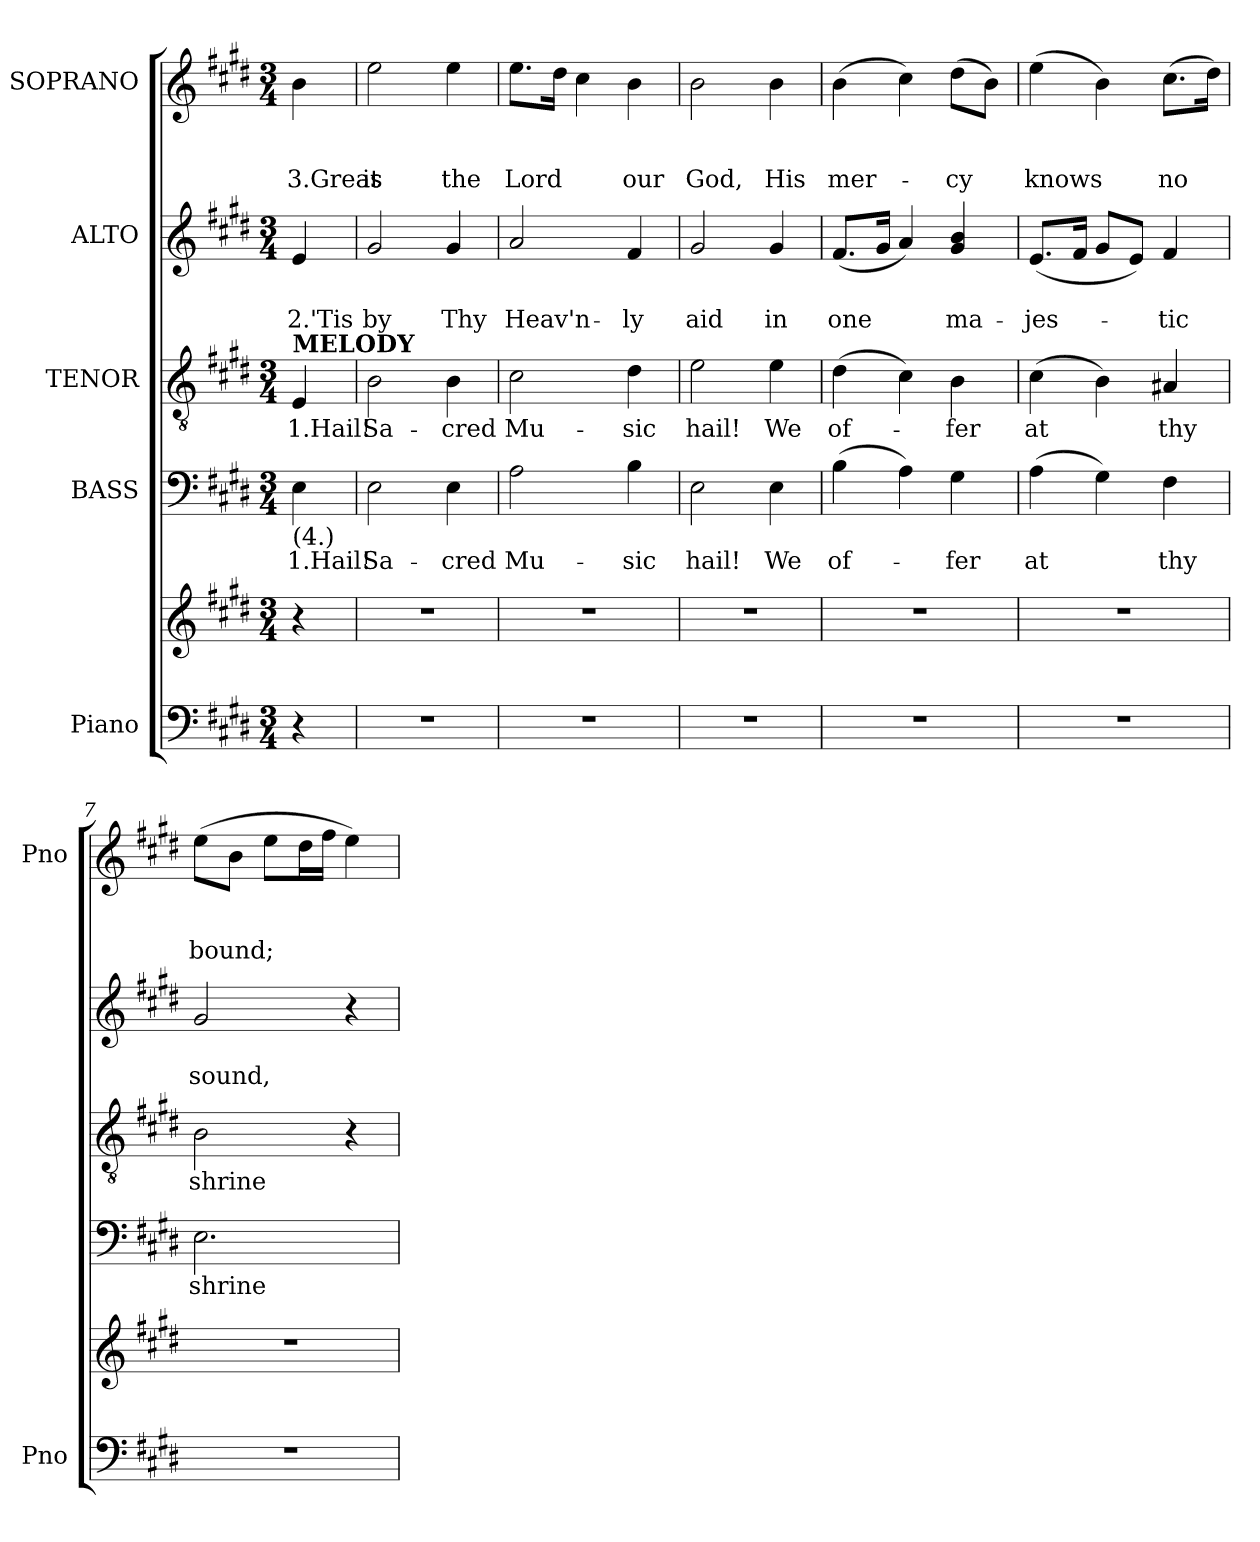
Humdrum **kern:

**kern	**kern	**kern	**text	**kern	**text	**kern	**text	**text	**kern	**text	**text	**text
*part5	*part5	*part4	*part4	*part3	*part3	*part2	*part2	*part2	*part1	*part1	*part1	*part1
*staff6	*staff5	*staff4	*staff4	*staff3	*staff3	*staff2	*staff2	*staff2	*staff1	*staff1	*staff1	*staff1
*I"Piano	*	*I"BASS	*	*I"TENOR	*	*I"ALTO	*	*	*I"SOPRANO	*	*	*
*I'Pno	*	*	*	*	*	*	*	*	*I'Pno	*	*	*
*clefF4	*clefG2	*clefF4	*	*clefGv2	*	*clefG2	*	*	*clefG2	*	*	*
*k[f#c#g#d#]	*k[f#c#g#d#]	*k[f#c#g#d#]	*	*k[f#c#g#d#]	*	*k[f#c#g#d#]	*	*	*k[f#c#g#d#]	*	*	*
*E:	*E:	*E:	*	*E:	*	*E:	*	*	*E:	*	*	*
*M3/4	*M3/4	*M3/4	*	*M3/4	*	*M3/4	*	*	*M3/4	*	*	*
=1	=1	=1	=1	=1	=1	=1	=1	=1	=1	=1	=1	=1
!	!	!	!	!LO:TX:a:B:t=MELODY	!	!	!	!	!	!	!	!
!	!	!LO:TX:b:t=(4.)	!	!	!	!	!	!	!	!	!	!
4r	4r	4E\	1.Hail!	4E/	1.Hail!	4e/	.	2.'Tis	4b\	.	.	3.Great
=2	=2	=2	=2	=2	=2	=2	=2	=2	=2	=2	=2	=2
2.r	2.r	2E\	Sa-	2B\	Sa-	2g#/	.	by	2ee\	.	.	is
.	.	4E\	-cred	4B\	-cred	4g#/	.	Thy	4ee\	.	.	the
=3	=3	=3	=3	=3	=3	=3	=3	=3	=3	=3	=3	=3
2.r	2.r	2A\	Mu-	2c#\	Mu-	2a/	.	Heav'n-	8.ee\L	.	.	Lord
.	.	.	.	.	.	.	.	.	16dd#\Jk	.	.	.
.	.	.	.	.	.	.	.	.	4cc#\	.	.	.
.	.	4B\	-sic	4d#\	-sic	4f#/	.	-ly	4b\	.	.	our
=4	=4	=4	=4	=4	=4	=4	=4	=4	=4	=4	=4	=4
2.r	2.r	2E\	hail!	2e\	hail!	2g#/	.	aid	2b\	.	.	God,
.	.	4E\	We	4e\	We	4g#/	.	in	4b\	.	.	His
=5	=5	=5	=5	=5	=5	=5	=5	=5	=5	=5	=5	=5
2.r	2.r	(4B\	of-	(4d#\	of-	(8.f#/L	.	one	(4b\	.	.	mer-
.	.	.	.	.	.	16g#/Jk	.	.	.	.	.	.
.	.	4A\)	.	4c#\)	.	4a/)	.	.	4cc#\)	.	.	.
.	.	4G#\	-fer	4B\	-fer	4g#/ 4b/	.	ma-	(8dd#\L	.	.	-cy
.	.	.	.	.	.	.	.	.	8b\J)	.	.	.
!!LO:LB:g=z
=6	=6	=6	=6	=6	=6	=6	=6	=6	=6	=6	=6	=6
2.r	2.r	(4A\	at	(4c#\	at	(8.e/L	.	-jes-	(4ee\	.	.	knows
.	.	.	.	.	.	16f#/Jk	.	.	.	.	.	.
.	.	4G#\)	.	4B\)	.	8g#/L	.	.	4b\)	.	.	.
.	.	.	.	.	.	8e/J)	.	.	.	.	.	.
.	.	4F#\	thy	4A#X/	thy	4f#/	.	-tic	(8.cc#\L	.	.	no
.	.	.	.	.	.	.	.	.	16dd#\Jk)	.	.	.
=7	=7	=7	=7	=7	=7	=7	=7	=7	=7	=7	=7	=7
2.r	2.r	2.E\	shrine	2B\	shrine	2g#/	.	sound,	(8ee\L	.	.	bound;
.	.	.	.	.	.	.	.	.	8b\J	.	.	.
.	.	.	.	.	.	.	.	.	8ee\L	.	.	.
.	.	.	.	.	.	.	.	.	16dd#\L	.	.	.
.	.	.	.	.	.	.	.	.	16ff#\JJ	.	.	.
.	.	.	.	4r	.	4r	.	.	4ee\)	.	.	.
=	=	=	=	=	=	=	=	=	=	=	=	=
*-	*-	*-	*-	*-	*-	*-	*-	*-	*-	*-	*-	*-
